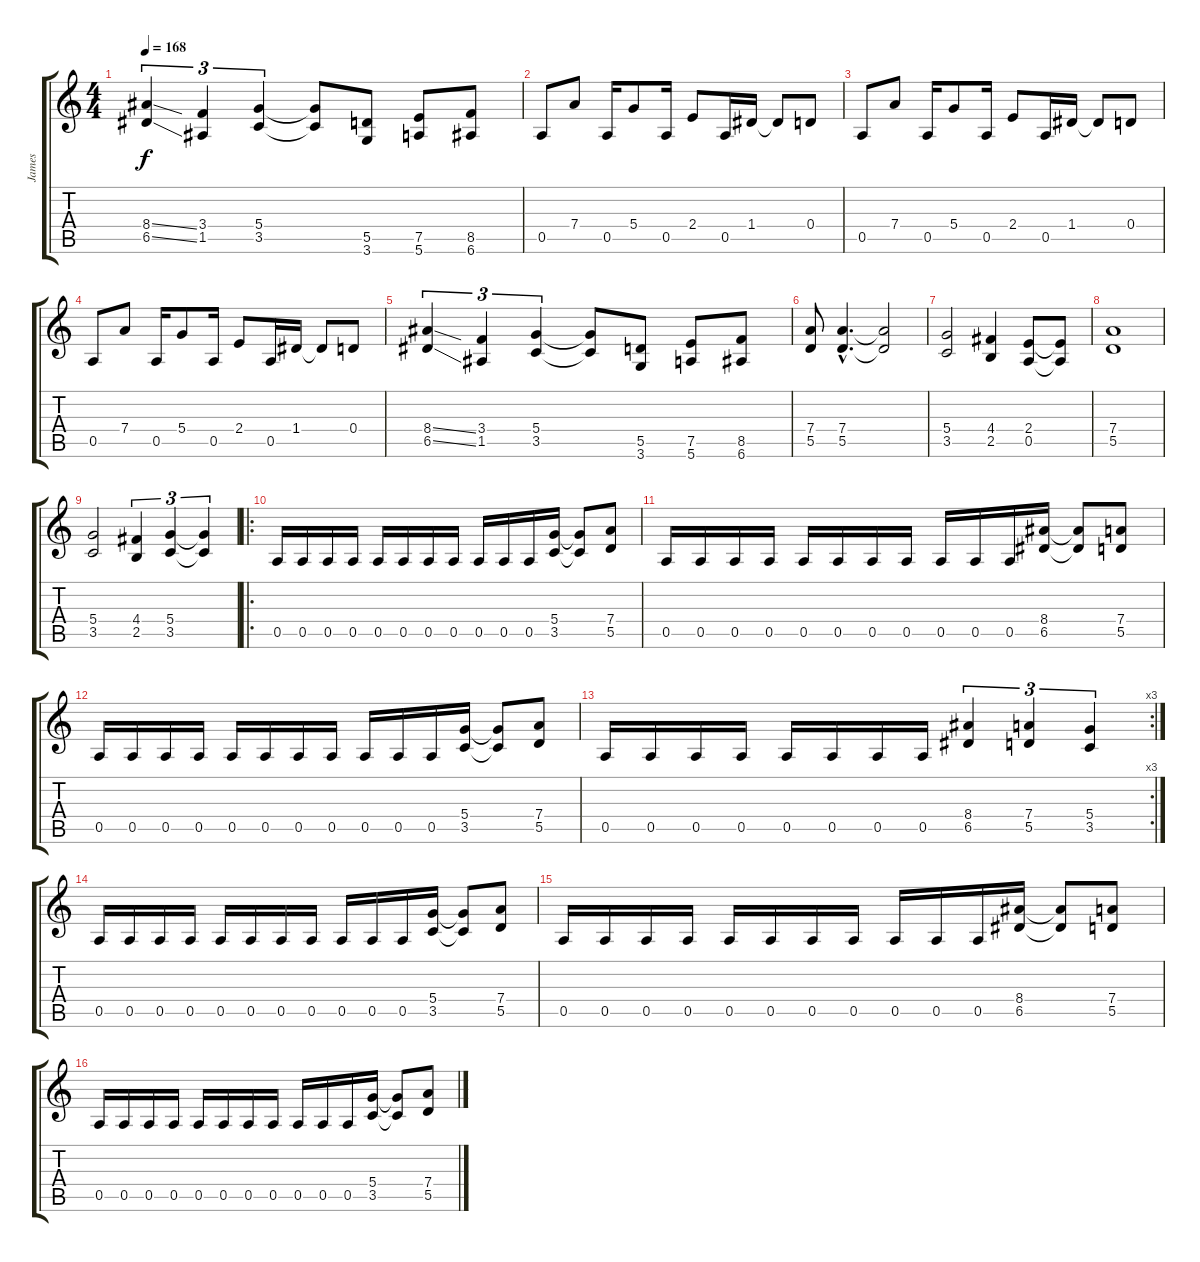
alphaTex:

\track ("James" "James") {instrument distortionguitar}
\staff {score tabs}
\tuning (E4 B3 G3 D3 A2 E2) {hide}
\ts (4 4)
\tempo 168
\clef g2
\ks c
(8.4{ss} 6.5{ss}).4{tu (3 2) dy f} (3.4 1.5).4{tu (3 2)} (5.4 3.5).4{tu (3 2)} (5.4{t} 3.5{t}).8 (5.5 3.6).8 (7.5 5.6).8 (8.5 6.6).8 |
0.5.8 7.4.8 0.5.16 5.4.8 0.5.16 2.4.8 0.5.16 1.4.16 1.4{t}.8 0.4.8 |
0.5.8 7.4.8 0.5.16 5.4.8 0.5.16 2.4.8 0.5.16 1.4.16 1.4{t}.8 0.4.8 |
0.5.8 7.4.8 0.5.16 5.4.8 0.5.16 2.4.8 0.5.16 1.4.16 1.4{t}.8 0.4.8 |
(8.4{ss} 6.5{ss}).4{tu (3 2)} (3.4 1.5).4{tu (3 2)} (5.4 3.5).4{tu (3 2)} (5.4{t} 3.5{t}).8 (5.5 3.6).8 (7.5 5.6).8 (8.5 6.6).8 |
(7.4 5.5).8 (7.4{hac} 5.5{hac}).4{d} (7.4{t} 5.5{t}).2 |
(5.4 3.5).2 (4.4 2.5).4 (2.4 0.5).8 (2.4{t} 0.5{t}).8 |
(7.4 5.5).1 |
(5.4 3.5).2 (4.4 2.5).4{tu (3 2)} (5.4 3.5).4{tu (3 2)} (5.4{t} 3.5{t}).4{tu (3 2)} |
\ro
0.5.16 0.5.16 0.5.16 0.5.16 0.5.16 0.5.16 0.5.16 0.5.16 0.5.16 0.5.16 0.5.16 (5.4 3.5).16 (5.4{t} 3.5{t}).8 (7.4 5.5).8 |
0.5.16 0.5.16 0.5.16 0.5.16 0.5.16 0.5.16 0.5.16 0.5.16 0.5.16 0.5.16 0.5.16 (8.4 6.5).16 (8.4{t} 6.5{t}).8 (7.4 5.5).8 |
0.5.16 0.5.16 0.5.16 0.5.16 0.5.16 0.5.16 0.5.16 0.5.16 0.5.16 0.5.16 0.5.16 (5.4 3.5).16 (5.4{t} 3.5{t}).8 (7.4 5.5).8 |
\rc 3
0.5.16 0.5.16 0.5.16 0.5.16 0.5.16 0.5.16 0.5.16 0.5.16 (8.4 6.5).4{tu (3 2)} (7.4 5.5).4{tu (3 2)} (5.4 3.5).4{tu (3 2)} |
0.5.16 0.5.16 0.5.16 0.5.16 0.5.16 0.5.16 0.5.16 0.5.16 0.5.16 0.5.16 0.5.16 (5.4 3.5).16 (5.4{t} 3.5{t}).8 (7.4 5.5).8 |
0.5.16 0.5.16 0.5.16 0.5.16 0.5.16 0.5.16 0.5.16 0.5.16 0.5.16 0.5.16 0.5.16 (8.4 6.5).16 (8.4{t} 6.5{t}).8 (7.4 5.5).8 |
0.5.16 0.5.16 0.5.16 0.5.16 0.5.16 0.5.16 0.5.16 0.5.16 0.5.16 0.5.16 0.5.16 (5.4 3.5).16 (5.4{t} 3.5{t}).8 (7.4 5.5).8
